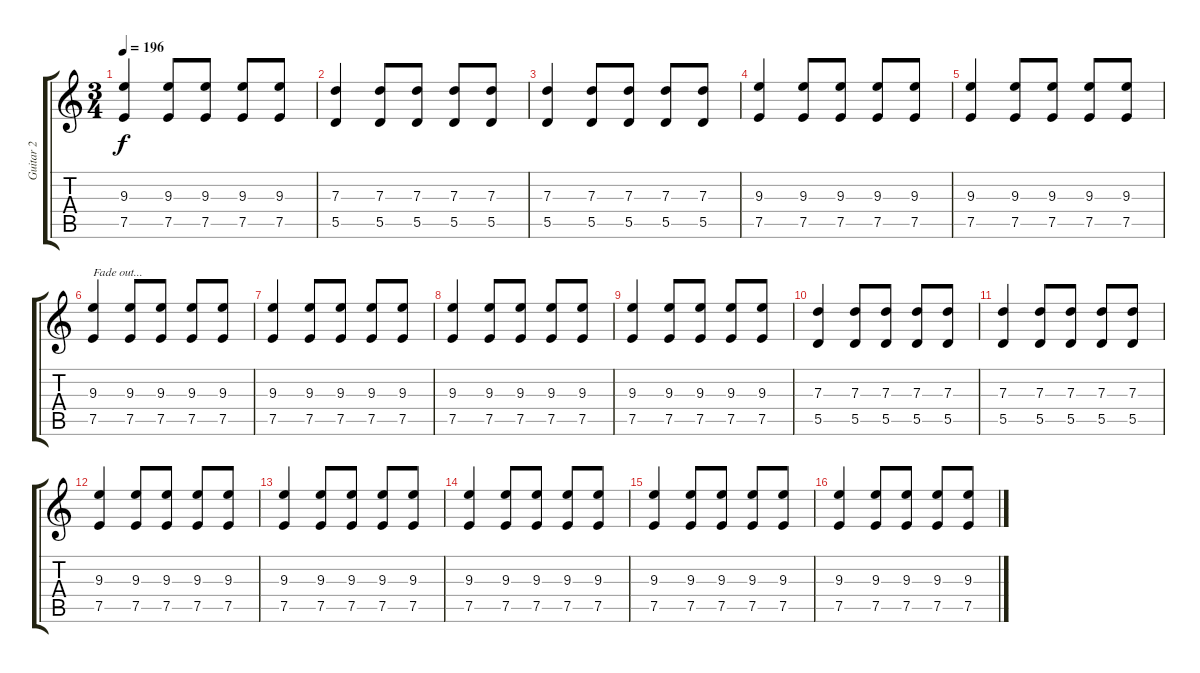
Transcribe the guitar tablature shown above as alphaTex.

\track ("Guitar 2" "Guitar 2") {instrument distortionguitar}
\staff {score tabs}
\tuning (E4 B3 G3 D3 A2 E2) {hide}
\ts (3 4)
\tempo 196
\clef g2
\ks c
(9.3 7.5).4{dy f volume 14} (9.3 7.5).8 (9.3 7.5).8 (9.3 7.5).8 (9.3 7.5).8 |
(7.3 5.5).4 (7.3 5.5).8 (7.3 5.5).8 (7.3 5.5).8 (7.3 5.5).8 |
(7.3 5.5).4 (7.3 5.5).8 (7.3 5.5).8 (7.3 5.5).8 (7.3 5.5).8 |
(9.3 7.5).4 (9.3 7.5).8 (9.3 7.5).8 (9.3 7.5).8 (9.3 7.5).8 |
(9.3 7.5).4 (9.3 7.5).8 (9.3 7.5).8 (9.3 7.5).8 (9.3 7.5).8 |
(9.3 7.5).4{txt "Fade out..." volume 13} (9.3 7.5).8 (9.3 7.5).8 (9.3 7.5).8 (9.3 7.5).8 |
(9.3 7.5).4 (9.3 7.5).8 (9.3 7.5).8 (9.3 7.5).8 (9.3 7.5).8 |
(9.3 7.5).4 (9.3 7.5).8 (9.3 7.5).8 (9.3 7.5).8 (9.3 7.5).8 |
(9.3 7.5).4 (9.3 7.5).8 (9.3 7.5).8 (9.3 7.5).8 (9.3 7.5).8 |
(7.3 5.5).4 (7.3 5.5).8 (7.3 5.5).8 (7.3 5.5).8 (7.3 5.5).8 |
(7.3 5.5).4 (7.3 5.5).8 (7.3 5.5).8 (7.3 5.5).8 (7.3 5.5).8 |
(9.3 7.5).4 (9.3 7.5).8 (9.3 7.5).8 (9.3 7.5).8 (9.3 7.5).8 |
(9.3 7.5).4 (9.3 7.5).8 (9.3 7.5).8 (9.3 7.5).8 (9.3 7.5).8 |
(9.3 7.5).4{volume 13} (9.3 7.5).8 (9.3 7.5).8 (9.3 7.5).8 (9.3 7.5).8 |
(9.3 7.5).4 (9.3 7.5).8 (9.3 7.5).8 (9.3 7.5).8 (9.3 7.5).8 |
(9.3 7.5).4 (9.3 7.5).8 (9.3 7.5).8 (9.3 7.5).8 (9.3 7.5).8
